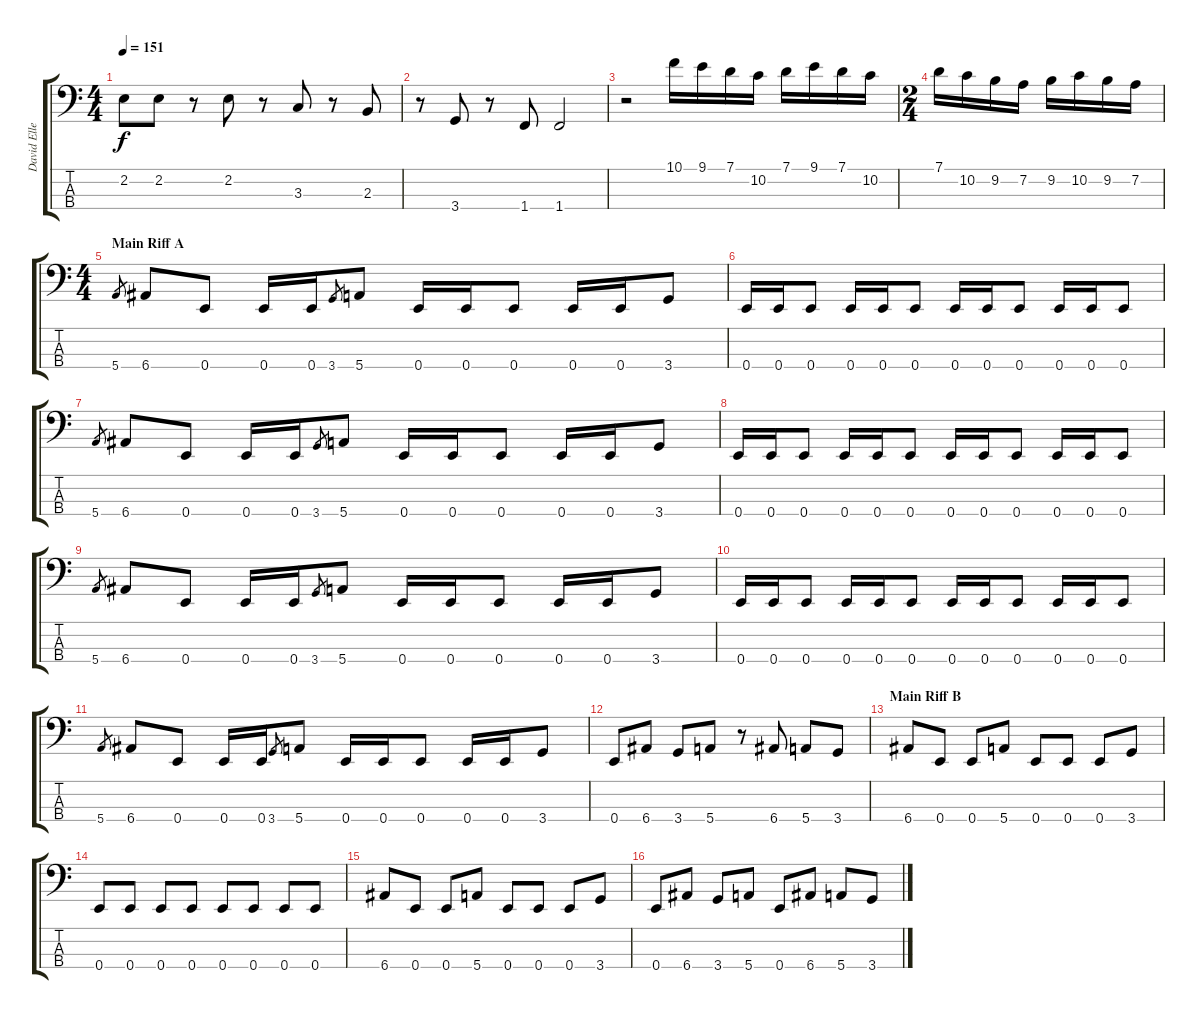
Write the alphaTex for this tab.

\track ("David Ellefson" "David Elle") {instrument slapbass2}
\staff {score tabs}
\tuning (G2 D2 A1 E1) {hide}
\ts (4 4)
\tempo 151
\clef f4
\ks c
2.2.8{dy f} 2.2.8 r.8 2.2.8 r.8 3.3.8 r.8 2.3.8 |
r.8 3.4.8 r.8 1.4.8 1.4.2 |
r.2 10.1.16 9.1.16 7.1.16 10.2.16 7.1.16 9.1.16 7.1.16 10.2.16 |
\ts (2 4)
7.1.16 10.2.16 9.2.16 7.2.16 9.2.16 10.2.16 9.2.16 7.2.16 |
\ts (4 4)
\section ("" "Main Riff A")
5.4.8{gr} 6.4.8 0.4.8 0.4.16 0.4.16 3.4.8{gr} 5.4.8 0.4.16 0.4.16 0.4.8 0.4.16 0.4.16 3.4.8 |
0.4.16 0.4.16 0.4.8 0.4.16 0.4.16 0.4.8 0.4.16 0.4.16 0.4.8 0.4.16 0.4.16 0.4.8 |
5.4.8{gr} 6.4.8 0.4.8 0.4.16 0.4.16 3.4.8{gr} 5.4.8 0.4.16 0.4.16 0.4.8 0.4.16 0.4.16 3.4.8 |
0.4.16 0.4.16 0.4.8 0.4.16 0.4.16 0.4.8 0.4.16 0.4.16 0.4.8 0.4.16 0.4.16 0.4.8 |
5.4.8{gr} 6.4.8 0.4.8 0.4.16 0.4.16 3.4.8{gr} 5.4.8 0.4.16 0.4.16 0.4.8 0.4.16 0.4.16 3.4.8 |
0.4.16 0.4.16 0.4.8 0.4.16 0.4.16 0.4.8 0.4.16 0.4.16 0.4.8 0.4.16 0.4.16 0.4.8 |
5.4.8{gr} 6.4.8 0.4.8 0.4.16 0.4.16 3.4.8{gr} 5.4.8 0.4.16 0.4.16 0.4.8 0.4.16 0.4.16 3.4.8 |
0.4.8 6.4.8 3.4.8 5.4.8 r.8 6.4.8 5.4.8 3.4.8 |
\section ("" "Main Riff B")
6.4.8 0.4.8 0.4.8 5.4.8 0.4.8 0.4.8 0.4.8 3.4.8 |
0.4.8 0.4.8 0.4.8 0.4.8 0.4.8 0.4.8 0.4.8 0.4.8 |
6.4.8 0.4.8 0.4.8 5.4.8 0.4.8 0.4.8 0.4.8 3.4.8 |
0.4.8 6.4.8 3.4.8 5.4.8 0.4.8 6.4.8 5.4.8 3.4.8
